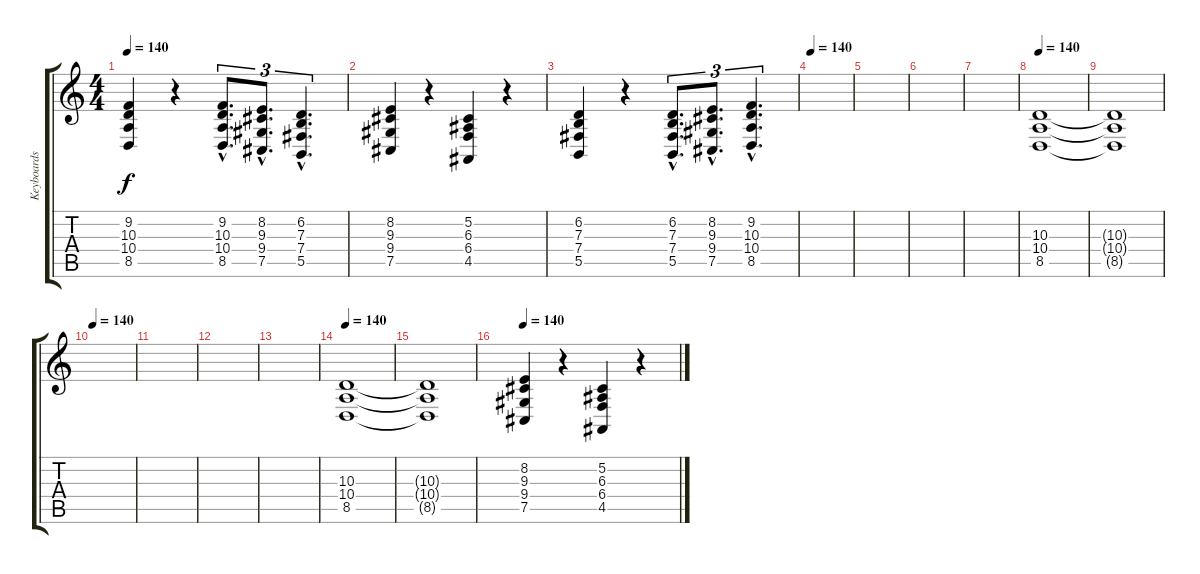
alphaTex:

\track ("Keyboards" "Keyboards") {instrument choiraahs}
\staff {score tabs}
\tuning (Db4 Ab3 E3 B2 Gb2 Db2) {hide}
\ts (4 4)
\tempo 140
\clef g2
\ks c
(9.2 10.3 10.4 8.5).4{dy f} r.4 (9.2{hac} 10.3{hac} 10.4{hac} 8.5{hac}).8{d tu (3 2)} (8.2{hac} 9.3{hac} 9.4{hac} 7.5{hac}).8{d tu (3 2)} (6.2{hac} 7.3{hac} 7.4{hac} 5.5{hac}).4{d tu (3 2)} |
(8.2 9.3 9.4 7.5).4{volume 16 balance 0 instrument stringensemble1} r.4 (5.2 6.3 6.4 4.5).4 r.4 |
(6.2 7.3 7.4 5.5).4 r.4 (6.2{hac} 7.3{hac} 7.4{hac} 5.5{hac}).8{d tu (3 2)} (8.2{hac} 9.3{hac} 9.4{hac} 7.5{hac}).8{d tu (3 2)} (9.2{hac} 10.3{hac} 10.4{hac} 8.5{hac}).4{d tu (3 2)} |
\tempo 140
|
|
|
|
\tempo 140
(10.3 10.4 8.5).1{volume 13 balance 8 instrument choiraahs} |
(10.3{t} 10.4{t} 8.5{t}).1 |
\tempo 140
|
|
|
|
\tempo 140
(10.3 10.4 8.5).1 |
(10.3{t} 10.4{t} 8.5{t}).1 |
\tempo 140
(8.2 9.3 9.4 7.5).4{volume 16 balance 0 instrument stringensemble1} r.4 (5.2 6.3 6.4 4.5).4 r.4
